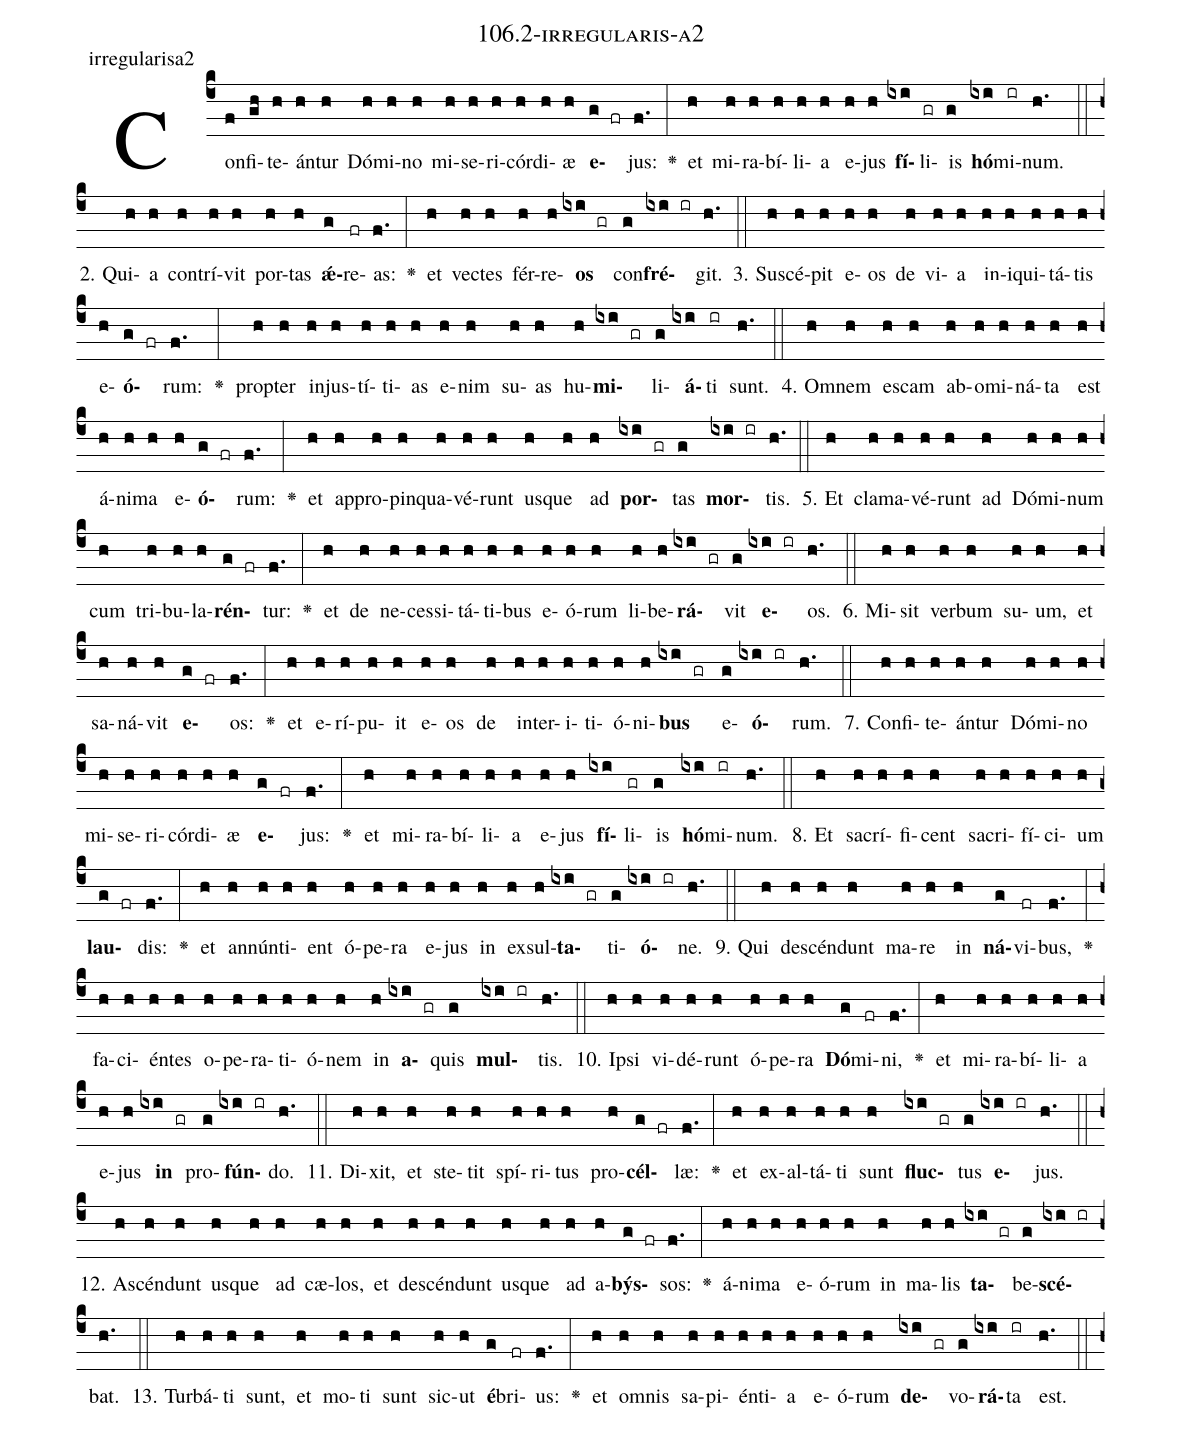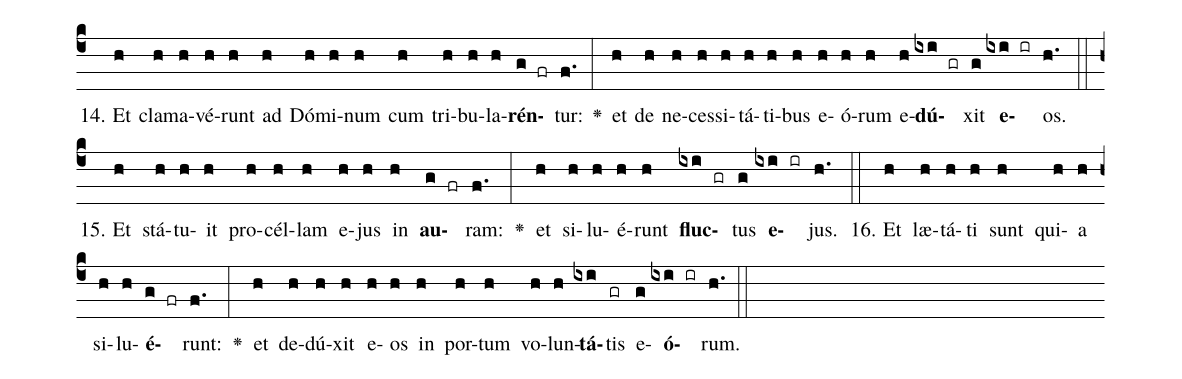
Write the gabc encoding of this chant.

name: 106.2-irregularis-a2;
annotation: irregularisa2;
%%
(c4)Con(f)fi(gh)te(h)án(h)tur(h) Dó(h)mi(h)no(h) mi(h)se(h)ri(h)cór(h)di(h)æ(h) <b>e</b>(g fr)jus:(f.) <v>\greheightstar</v>(:) et(h) mi(h)ra(h)bí(h)li(h)a(h) e(h)jus(h) <b>fí</b>(ixi)li(gr)is(g) <b>hó</b>(ixi)mi(ir)num.(h.) (::)
2. Qui(h)a(h) con(h)trí(h)vit(h) por(h)tas(h) <b>ǽ</b>(g)re(fr)as:(f.) <v>\greheightstar</v>(:) et(h) vec(h)tes(h) fér(h)re(h)<b>os</b>(ixi gr) con(g)<b>fré</b>(ixi ir)git.(h.) (::)
3. Su(h)scé(h)pit(h) e(h)os(h) de(h) vi(h)a(h) in(h)i(h)qui(h)tá(h)tis(h) e(h)<b>ó</b>(g fr)rum:(f.) <v>\greheightstar</v>(:) prop(h)ter(h) in(h)jus(h)tí(h)ti(h)as(h) e(h)nim(h) su(h)as(h) hu(h)<b>mi</b>(ixi gr)li(g)<b>á</b>(ixi)ti(ir) sunt.(h.) (::)
4. Om(h)nem(h) es(h)cam(h) ab(h)o(h)mi(h)ná(h)ta(h) est(h) á(h)ni(h)ma(h) e(h)<b>ó</b>(g fr)rum:(f.) <v>\greheightstar</v>(:) et(h) ap(h)pro(h)pin(h)qua(h)vé(h)runt(h) us(h)que(h) ad(h) <b>por</b>(ixi gr)tas(g) <b>mor</b>(ixi ir)tis.(h.) (::)
5. Et(h) cla(h)ma(h)vé(h)runt(h) ad(h) Dó(h)mi(h)num(h) cum(h) tri(h)bu(h)la(h)<b>rén</b>(g fr)tur:(f.) <v>\greheightstar</v>(:) et(h) de(h) ne(h)ces(h)si(h)tá(h)ti(h)bus(h) e(h)ó(h)rum(h) li(h)be(h)<b>rá</b>(ixi gr)vit(g) <b>e</b>(ixi ir)os.(h.) (::)
6. Mi(h)sit(h) ver(h)bum(h) su(h)um,(h) et(h) sa(h)ná(h)vit(h) <b>e</b>(g fr)os:(f.) <v>\greheightstar</v>(:) et(h) e(h)rí(h)pu(h)it(h) e(h)os(h) de(h) in(h)ter(h)i(h)ti(h)ó(h)ni(h)<b>bus</b>(ixi gr) e(g)<b>ó</b>(ixi ir)rum.(h.) (::)
7. Con(h)fi(h)te(h)án(h)tur(h) Dó(h)mi(h)no(h) mi(h)se(h)ri(h)cór(h)di(h)æ(h) <b>e</b>(g fr)jus:(f.) <v>\greheightstar</v>(:) et(h) mi(h)ra(h)bí(h)li(h)a(h) e(h)jus(h) <b>fí</b>(ixi)li(gr)is(g) <b>hó</b>(ixi)mi(ir)num.(h.) (::)
8. Et(h) sa(h)crí(h)fi(h)cent(h) sa(h)cri(h)fí(h)ci(h)um(h) <b>lau</b>(g fr)dis:(f.) <v>\greheightstar</v>(:) et(h) an(h)nún(h)ti(h)ent(h) ó(h)pe(h)ra(h) e(h)jus(h) in(h) ex(h)sul(h)<b>ta</b>(ixi gr)ti(g)<b>ó</b>(ixi ir)ne.(h.) (::)
9. Qui(h) de(h)scén(h)dunt(h) ma(h)re(h) in(h) <b>ná</b>(g)vi(fr)bus,(f.) <v>\greheightstar</v>(:) fa(h)ci(h)én(h)tes(h) o(h)pe(h)ra(h)ti(h)ó(h)nem(h) in(h) <b>a</b>(ixi gr)quis(g) <b>mul</b>(ixi ir)tis.(h.) (::)
10. Ip(h)si(h) vi(h)dé(h)runt(h) ó(h)pe(h)ra(h) <b>Dó</b>(g)mi(fr)ni,(f.) <v>\greheightstar</v>(:) et(h) mi(h)ra(h)bí(h)li(h)a(h) e(h)jus(h) <b>in</b>(ixi gr) pro(g)<b>fún</b>(ixi ir)do.(h.) (::)
11. Di(h)xit,(h) et(h) ste(h)tit(h) spí(h)ri(h)tus(h) pro(h)<b>cél</b>(g fr)læ:(f.) <v>\greheightstar</v>(:) et(h) ex(h)al(h)tá(h)ti(h) sunt(h) <b>fluc</b>(ixi gr)tus(g) <b>e</b>(ixi ir)jus.(h.) (::)
12. A(h)scén(h)dunt(h) us(h)que(h) ad(h) cæ(h)los,(h) et(h) de(h)scén(h)dunt(h) us(h)que(h) ad(h) a(h)<b>býs</b>(g fr)sos:(f.) <v>\greheightstar</v>(:) á(h)ni(h)ma(h) e(h)ó(h)rum(h) in(h) ma(h)lis(h) <b>ta</b>(ixi gr)be(g)<b>scé</b>(ixi ir)bat.(h.) (::)
13. Tur(h)bá(h)ti(h) sunt,(h) et(h) mo(h)ti(h) sunt(h) sic(h)ut(h) <b>é</b>(g)bri(fr)us:(f.) <v>\greheightstar</v>(:) et(h) om(h)nis(h) sa(h)pi(h)én(h)ti(h)a(h) e(h)ó(h)rum(h) <b>de</b>(ixi gr)vo(g)<b>rá</b>(ixi)ta(ir) est.(h.) (::)
14. Et(h) cla(h)ma(h)vé(h)runt(h) ad(h) Dó(h)mi(h)num(h) cum(h) tri(h)bu(h)la(h)<b>rén</b>(g fr)tur:(f.) <v>\greheightstar</v>(:) et(h) de(h) ne(h)ces(h)si(h)tá(h)ti(h)bus(h) e(h)ó(h)rum(h) e(h)<b>dú</b>(ixi gr)xit(g) <b>e</b>(ixi ir)os.(h.) (::)
15. Et(h) stá(h)tu(h)it(h) pro(h)cél(h)lam(h) e(h)jus(h) in(h) <b>au</b>(g fr)ram:(f.) <v>\greheightstar</v>(:) et(h) si(h)lu(h)é(h)runt(h) <b>fluc</b>(ixi gr)tus(g) <b>e</b>(ixi ir)jus.(h.) (::)
16. Et(h) læ(h)tá(h)ti(h) sunt(h) qui(h)a(h) si(h)lu(h)<b>é</b>(g fr)runt:(f.) <v>\greheightstar</v>(:) et(h) de(h)dú(h)xit(h) e(h)os(h) in(h) por(h)tum(h) vo(h)lun(h)<b>tá</b>(ixi)tis(gr) e(g)<b>ó</b>(ixi ir)rum.(h.) (::)
